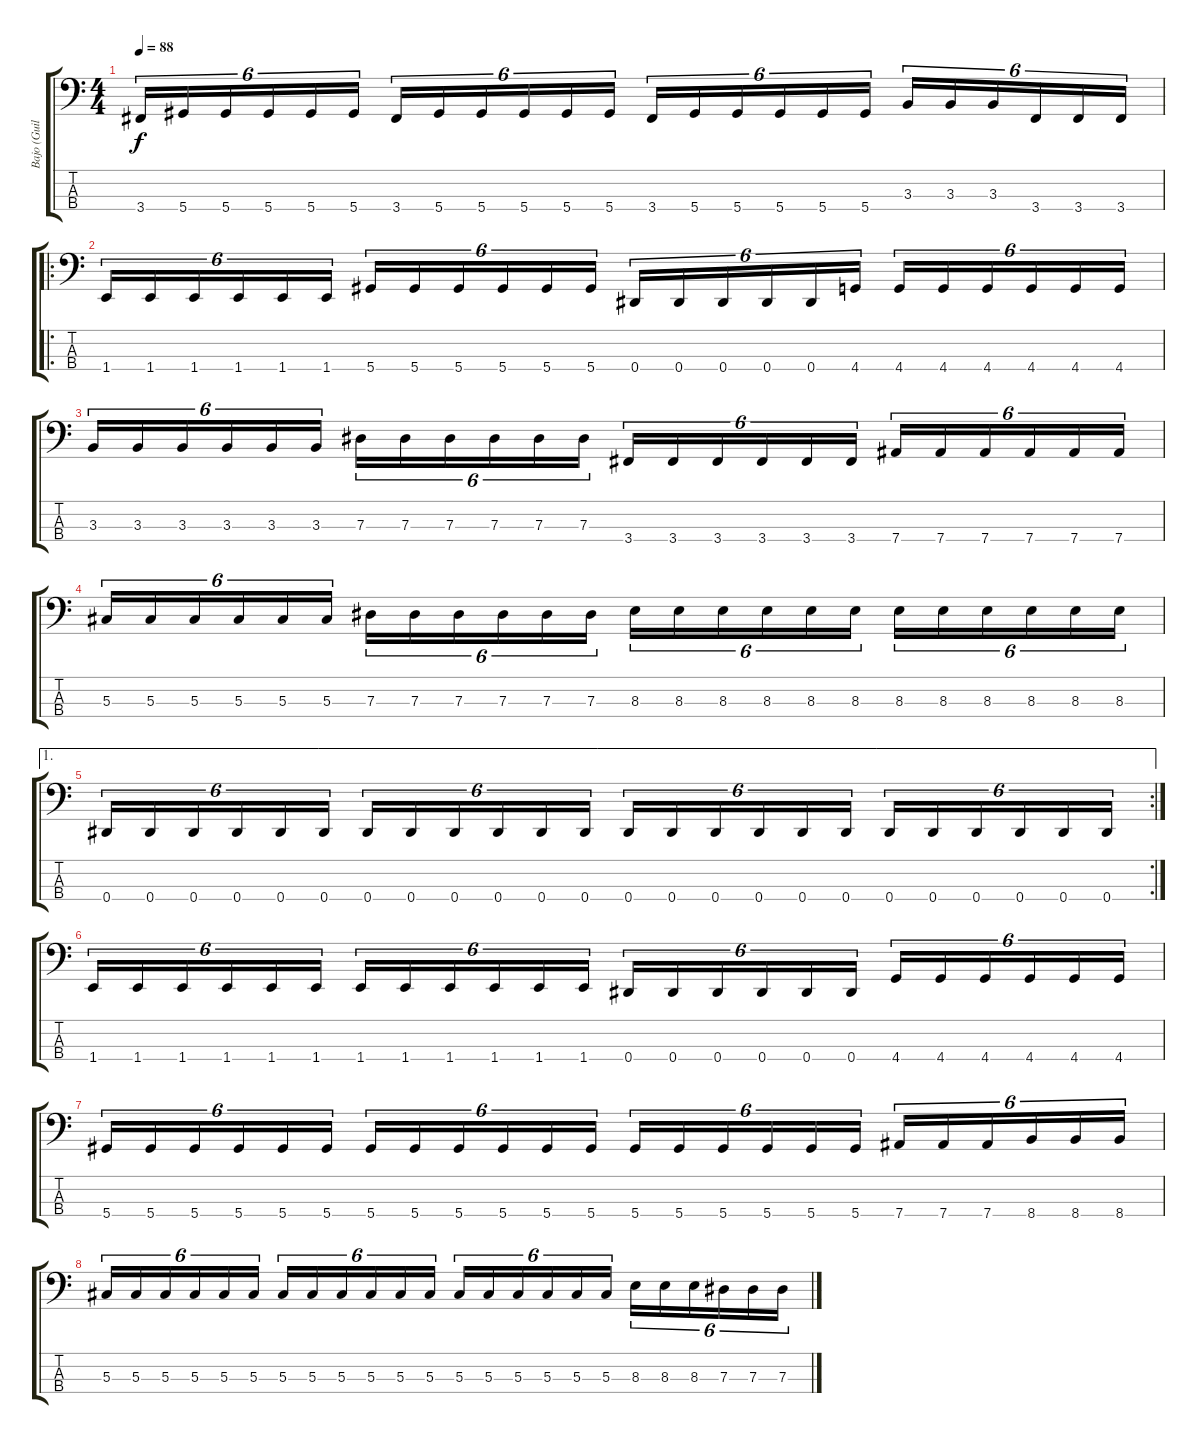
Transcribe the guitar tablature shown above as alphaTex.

\track ("Bajo (Guillermo Sánchez)" "Bajo (Guil") {instrument electricbassfinger}
\staff {score tabs}
\tuning (Gb2 Db2 Ab1 Eb1) {hide}
\ts (4 4)
\tempo 88
\clef f4
\ks c
3.4.16{tu (6 4) dy f} 5.4.16{tu (6 4)} 5.4.16{tu (6 4)} 5.4.16{tu (6 4)} 5.4.16{tu (6 4)} 5.4.16{tu (6 4)} 3.4.16{tu (6 4)} 5.4.16{tu (6 4)} 5.4.16{tu (6 4)} 5.4.16{tu (6 4)} 5.4.16{tu (6 4)} 5.4.16{tu (6 4)} 3.4.16{tu (6 4)} 5.4.16{tu (6 4)} 5.4.16{tu (6 4)} 5.4.16{tu (6 4)} 5.4.16{tu (6 4)} 5.4.16{tu (6 4)} 3.3.16{tu (6 4)} 3.3.16{tu (6 4)} 3.3.16{tu (6 4)} 3.4.16{tu (6 4)} 3.4.16{tu (6 4)} 3.4.16{tu (6 4)} |
\ro
1.4.16{tu (6 4)} 1.4.16{tu (6 4)} 1.4.16{tu (6 4)} 1.4.16{tu (6 4)} 1.4.16{tu (6 4)} 1.4.16{tu (6 4)} 5.4.16{tu (6 4)} 5.4.16{tu (6 4)} 5.4.16{tu (6 4)} 5.4.16{tu (6 4)} 5.4.16{tu (6 4)} 5.4.16{tu (6 4)} 0.4.16{tu (6 4)} 0.4.16{tu (6 4)} 0.4.16{tu (6 4)} 0.4.16{tu (6 4)} 0.4.16{tu (6 4)} 4.4.16{tu (6 4)} 4.4.16{tu (6 4)} 4.4.16{tu (6 4)} 4.4.16{tu (6 4)} 4.4.16{tu (6 4)} 4.4.16{tu (6 4)} 4.4.16{tu (6 4)} |
3.3.16{tu (6 4)} 3.3.16{tu (6 4)} 3.3.16{tu (6 4)} 3.3.16{tu (6 4)} 3.3.16{tu (6 4)} 3.3.16{tu (6 4)} 7.3.16{tu (6 4)} 7.3.16{tu (6 4)} 7.3.16{tu (6 4)} 7.3.16{tu (6 4)} 7.3.16{tu (6 4)} 7.3.16{tu (6 4)} 3.4.16{tu (6 4)} 3.4.16{tu (6 4)} 3.4.16{tu (6 4)} 3.4.16{tu (6 4)} 3.4.16{tu (6 4)} 3.4.16{tu (6 4)} 7.4.16{tu (6 4)} 7.4.16{tu (6 4)} 7.4.16{tu (6 4)} 7.4.16{tu (6 4)} 7.4.16{tu (6 4)} 7.4.16{tu (6 4)} |
5.3.16{tu (6 4)} 5.3.16{tu (6 4)} 5.3.16{tu (6 4)} 5.3.16{tu (6 4)} 5.3.16{tu (6 4)} 5.3.16{tu (6 4)} 7.3.16{tu (6 4)} 7.3.16{tu (6 4)} 7.3.16{tu (6 4)} 7.3.16{tu (6 4)} 7.3.16{tu (6 4)} 7.3.16{tu (6 4)} 8.3.16{tu (6 4)} 8.3.16{tu (6 4)} 8.3.16{tu (6 4)} 8.3.16{tu (6 4)} 8.3.16{tu (6 4)} 8.3.16{tu (6 4)} 8.3.16{tu (6 4)} 8.3.16{tu (6 4)} 8.3.16{tu (6 4)} 8.3.16{tu (6 4)} 8.3.16{tu (6 4)} 8.3.16{tu (6 4)} |
\ae 1
\rc 2
0.4.16{tu (6 4)} 0.4.16{tu (6 4)} 0.4.16{tu (6 4)} 0.4.16{tu (6 4)} 0.4.16{tu (6 4)} 0.4.16{tu (6 4)} 0.4.16{tu (6 4)} 0.4.16{tu (6 4)} 0.4.16{tu (6 4)} 0.4.16{tu (6 4)} 0.4.16{tu (6 4)} 0.4.16{tu (6 4)} 0.4.16{tu (6 4)} 0.4.16{tu (6 4)} 0.4.16{tu (6 4)} 0.4.16{tu (6 4)} 0.4.16{tu (6 4)} 0.4.16{tu (6 4)} 0.4.16{tu (6 4)} 0.4.16{tu (6 4)} 0.4.16{tu (6 4)} 0.4.16{tu (6 4)} 0.4.16{tu (6 4)} 0.4.16{tu (6 4)} |
1.4.16{tu (6 4)} 1.4.16{tu (6 4)} 1.4.16{tu (6 4)} 1.4.16{tu (6 4)} 1.4.16{tu (6 4)} 1.4.16{tu (6 4)} 1.4.16{tu (6 4)} 1.4.16{tu (6 4)} 1.4.16{tu (6 4)} 1.4.16{tu (6 4)} 1.4.16{tu (6 4)} 1.4.16{tu (6 4)} 0.4.16{tu (6 4)} 0.4.16{tu (6 4)} 0.4.16{tu (6 4)} 0.4.16{tu (6 4)} 0.4.16{tu (6 4)} 0.4.16{tu (6 4)} 4.4.16{tu (6 4)} 4.4.16{tu (6 4)} 4.4.16{tu (6 4)} 4.4.16{tu (6 4)} 4.4.16{tu (6 4)} 4.4.16{tu (6 4)} |
5.4.16{tu (6 4)} 5.4.16{tu (6 4)} 5.4.16{tu (6 4)} 5.4.16{tu (6 4)} 5.4.16{tu (6 4)} 5.4.16{tu (6 4)} 5.4.16{tu (6 4)} 5.4.16{tu (6 4)} 5.4.16{tu (6 4)} 5.4.16{tu (6 4)} 5.4.16{tu (6 4)} 5.4.16{tu (6 4)} 5.4.16{tu (6 4)} 5.4.16{tu (6 4)} 5.4.16{tu (6 4)} 5.4.16{tu (6 4)} 5.4.16{tu (6 4)} 5.4.16{tu (6 4)} 7.4.16{tu (6 4)} 7.4.16{tu (6 4)} 7.4.16{tu (6 4)} 8.4.16{tu (6 4)} 8.4.16{tu (6 4)} 8.4.16{tu (6 4)} |
5.3.16{tu (6 4)} 5.3.16{tu (6 4)} 5.3.16{tu (6 4)} 5.3.16{tu (6 4)} 5.3.16{tu (6 4)} 5.3.16{tu (6 4)} 5.3.16{tu (6 4)} 5.3.16{tu (6 4)} 5.3.16{tu (6 4)} 5.3.16{tu (6 4)} 5.3.16{tu (6 4)} 5.3.16{tu (6 4)} 5.3.16{tu (6 4)} 5.3.16{tu (6 4)} 5.3.16{tu (6 4)} 5.3.16{tu (6 4)} 5.3.16{tu (6 4)} 5.3.16{tu (6 4)} 8.3.16{tu (6 4)} 8.3.16{tu (6 4)} 8.3.16{tu (6 4)} 7.3.16{tu (6 4)} 7.3.16{tu (6 4)} 7.3.16{tu (6 4)}
